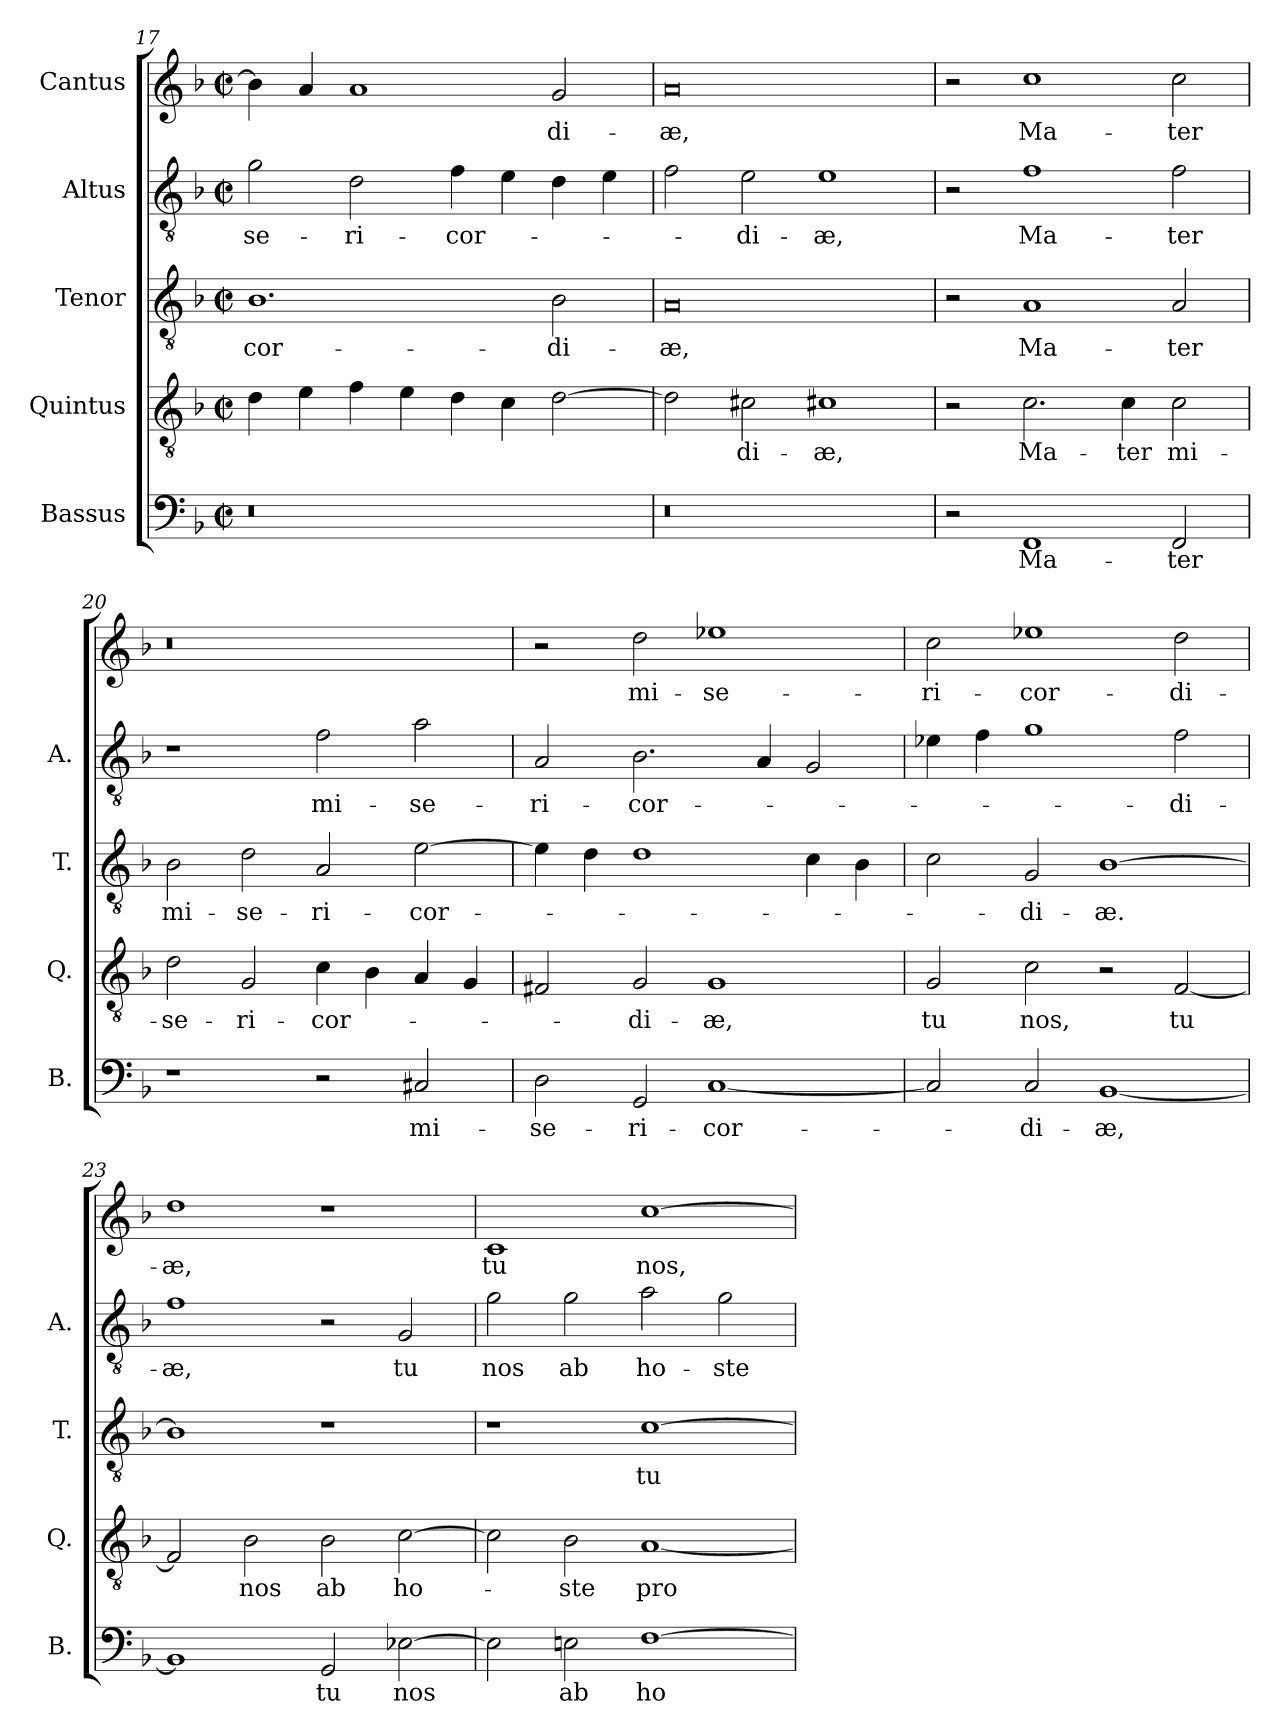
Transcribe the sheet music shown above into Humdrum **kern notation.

**kern	**text	**kern	**text	**kern	**text	**kern	**text	**kern	**text
*part5	*part5	*part4	*part4	*part3	*part3	*part2	*part2	*part1	*part1
*staff5	*staff5	*staff4	*staff4	*staff3	*staff3	*staff2	*staff2	*staff1	*staff1
*I"Bassus	*	*I"Quintus	*	*I"Tenor	*	*I"Altus	*	*I"Cantus	*
*I'B.	*	*I'Q.	*	*I'T.	*	*I'A.	*	*	*
*clefF4	*	*clefGv2	*	*clefGv2	*	*clefGv2	*	*clefG2	*
*k[b-]	*	*k[b-]	*	*k[b-]	*	*k[b-]	*	*k[b-]	*
*F:	*	*F:	*	*F:	*	*F:	*	*F:	*
*M2/2	*	*M2/2	*	*M2/2	*	*M2/2	*	*M2/2	*
*met(c|)	*	*met(c|)	*	*met(c|)	*	*met(c|)	*	*met(c|)	*
=17	=17	=17	=17	=17	=17	=17	=17	=17	=17
!LO:N:vis=0	!	!	!	!	!	!	!	!	!
1r	.	4d\	.	1.B-\	-cor-	2g\	-se-	4b-\]	.
.	.	4e\	.	.	.	.	.	4a/	.
.	.	4f\	.	.	.	2d\	-ri-	1a/	.
.	.	4e\	.	.	.	.	.	.	.
1ryy	.	4d\	.	.	.	4f\	-cor-	.	.
.	.	4c\	.	.	.	4e\	.	.	.
.	.	[2d\	.	2B-\	-di-	4d\	.	2g/	-di-
.	.	.	.	.	.	4e\	.	.	.
=18	=18	=18	=18	=18	=18	=18	=18	=18	=18
!LO:N:vis=0	!	!	!	!	!	!	!	!	!
1r	.	2d\]	.	0A/	-æ,	2f\	.	0a/	-æ,
.	.	2c#X\	-di-	.	.	2e\	-di-	.	.
1ryy	.	1c#X\	-æ,	.	.	1e\	-æ,	.	.
=19	=19	=19	=19	=19	=19	=19	=19	=19	=19
2r	.	2r	.	2r	.	2r	.	2r	.
1FF/	Ma-	2.c\	Ma-	1A/	Ma-	1f\	Ma-	1cc\	Ma-
.	.	4c\	-ter	.	.	.	.	.	.
2FF/	-ter	2c\	mi-	2A/	-ter	2f\	-ter	2cc\	-ter
=20	=20	=20	=20	=20	=20	=20	=20	=20	=20
!	!	!	!	!	!	!	!	!LO:N:vis=0	!
1r	.	2d\	-se-	2B-\	mi-	1r	.	1r	.
.	.	2G/	-ri-	2d\	-se-	.	.	.	.
2r	.	4c\	-cor-	2A/	-ri-	2f\	mi-	1ryy	.
.	.	4B-\	.	.	.	.	.	.	.
2C#X/	mi-	4A/	.	[2e\	-cor-	2a\	-se-	.	.
.	.	4G/	.	.	.	.	.	.	.
=21	=21	=21	=21	=21	=21	=21	=21	=21	=21
2D\	-se-	2F#X/	.	4e\]	.	2A/	-ri-	2r	.
.	.	.	.	4d\	.	.	.	.	.
2GG/	-ri-	2G/	-di-	1d\	.	2.B-\	-cor-	2dd\	mi-
[1C/	-cor-	1G/	-æ,	.	.	.	.	1ee-X\	-se-
.	.	.	.	.	.	4A/	.	.	.
.	.	.	.	4c\	.	2G/	.	.	.
.	.	.	.	4B-\	.	.	.	.	.
=22	=22	=22	=22	=22	=22	=22	=22	=22	=22
2C/]	.	2G/	tu	2c\	.	4e-X\	.	2cc\	-ri-
.	.	.	.	.	.	4f\	.	.	.
2C/	-di-	2c\	nos,	2G/	-di-	1g\	.	1ee-X\	-cor-
[1BB-/	-æ,	2r	.	[1B-\	-æ.	.	.	.	.
.	.	[2F/	tu	.	.	2f\	-di-	2dd\	-di-
=23	=23	=23	=23	=23	=23	=23	=23	=23	=23
1BB-/]	.	2F/]	.	1B-\]	.	1f\	-æ,	1dd\	-æ,
.	.	2B-\	nos	.	.	.	.	.	.
2GG/	tu	2B-\	ab	1r	.	2r	.	1r	.
[2E-X\	nos	[2c\	ho-	.	.	2G/	tu	.	.
=24	=24	=24	=24	=24	=24	=24	=24	=24	=24
2E-\]	.	2c\]	.	1r	.	2g\	nos	1c/	tu
2En\	ab	2B-\	-ste	.	.	2g\	ab	.	.
[1F\	ho-	[1A/	pro-	[1c\	tu	2a\	ho-	[1cc\	nos,
.	.	.	.	.	.	2g\	-ste	.	.
=	=	=	=	=	=	=	=	=	=
*-	*-	*-	*-	*-	*-	*-	*-	*-	*-
